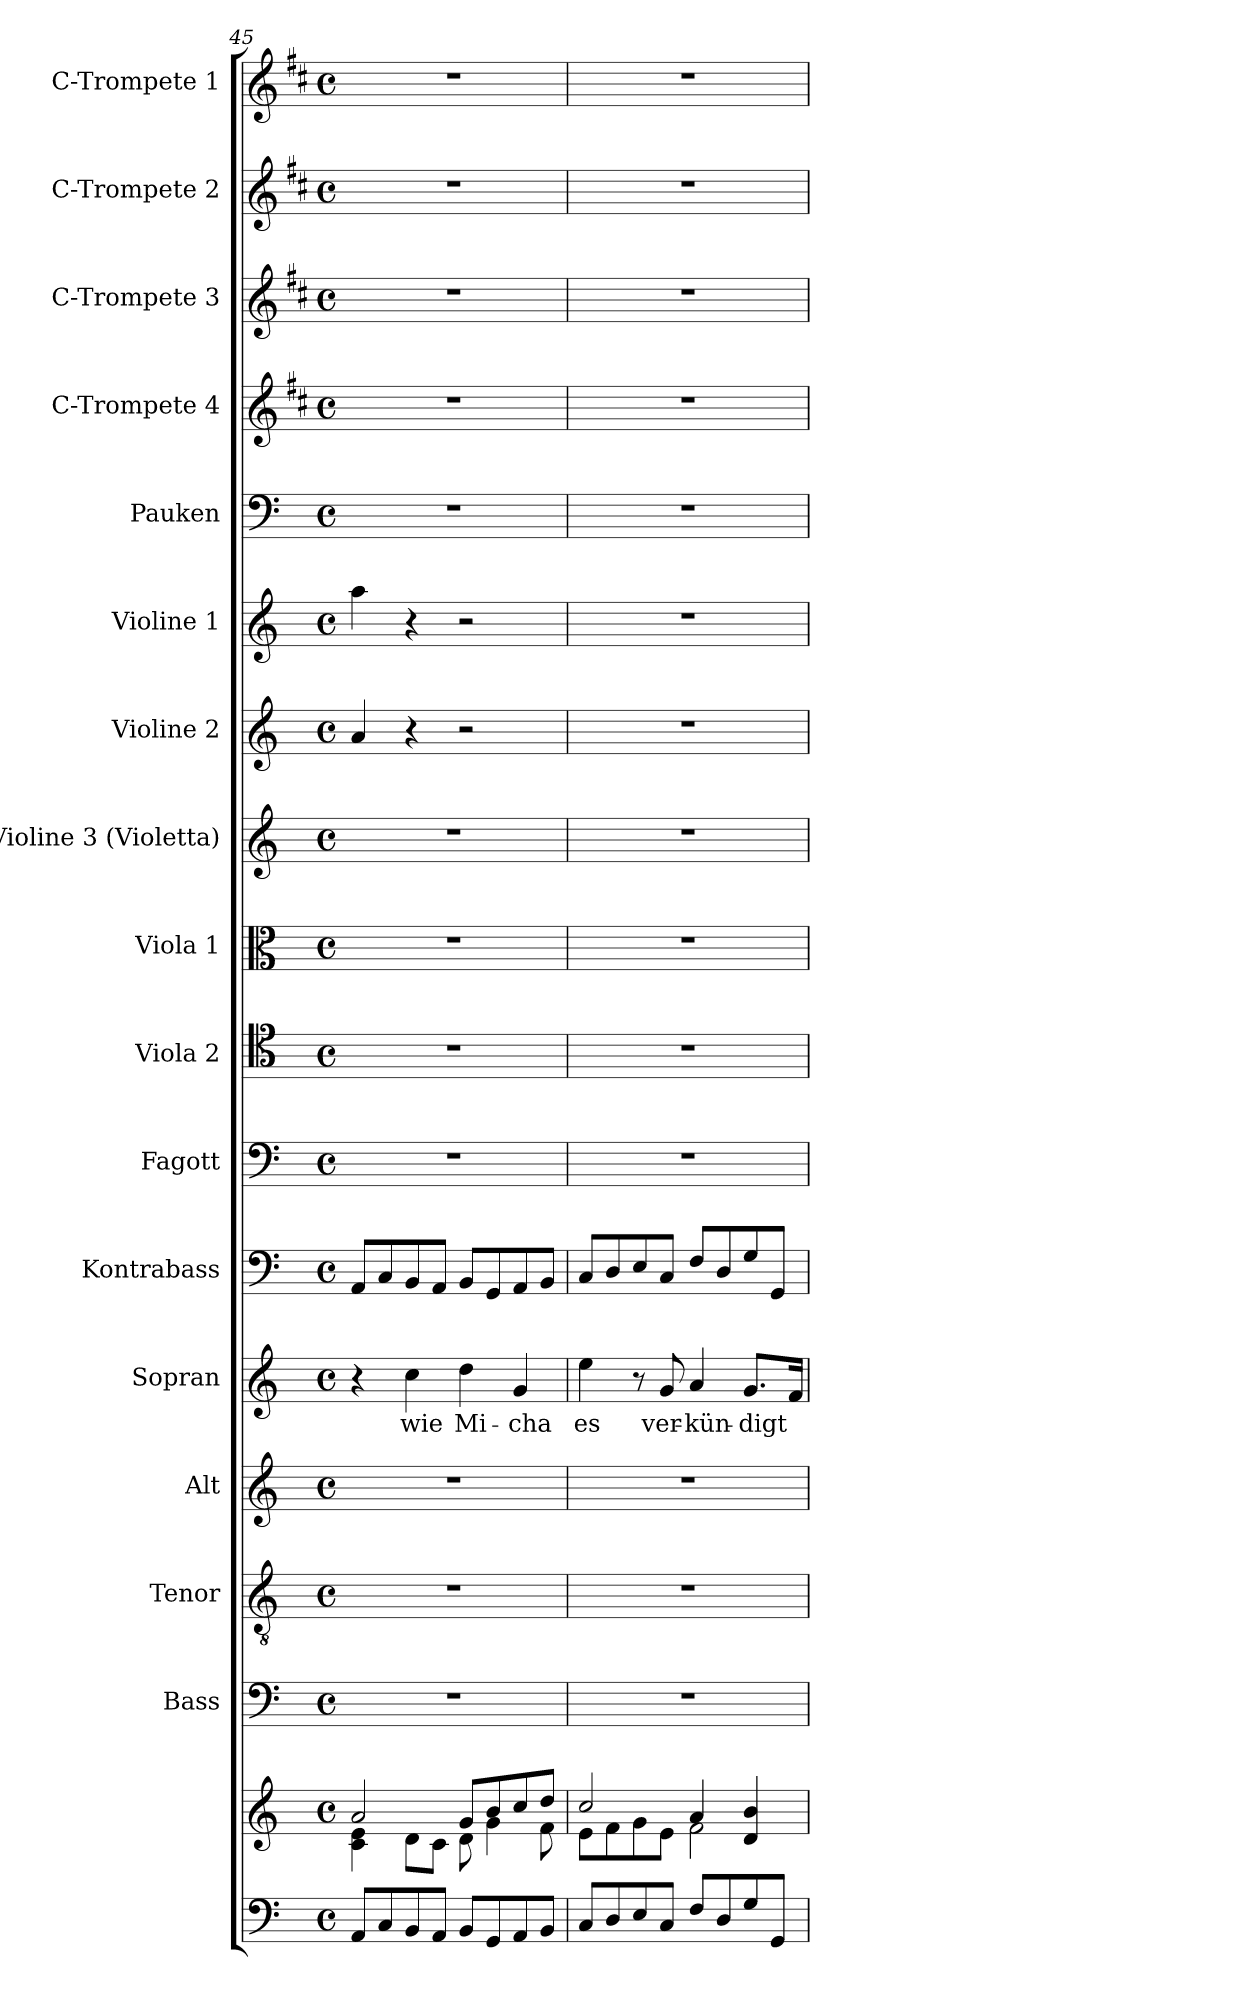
**kern	**kern	**kern	**kern	**kern	**kern	**text	**kern	**kern	**kern	**kern	**kern	**kern	**kern	**kern	**kern	**kern	**kern	**kern
*part17	*part17	*part16	*part15	*part14	*part13	*part13	*part12	*part11	*part10	*part9	*part8	*part7	*part6	*part5	*part4	*part3	*part2	*part1
*staff18	*staff17	*staff16	*staff15	*staff14	*staff13	*staff13	*staff12	*staff11	*staff10	*staff9	*staff8	*staff7	*staff6	*staff5	*staff4	*staff3	*staff2	*staff1
*	*	*I"Bass	*I"Tenor	*I"Alt	*I"Sopran	*	*I"Kontrabass	*I"Fagott	*I"Viola 2	*I"Viola 1	*I"Violine 3 (Violetta)	*I"Violine 2	*I"Violine 1	*I"Pauken	*I"C-Trompete 4	*I"C-Trompete 3	*I"C-Trompete 2	*I"C-Trompete 1
*	*	*I'B.	*I'T.	*I'A.	*I'S.	*	*I'Kb.	*I'Fg.	*I'Vla. 2	*I'Vla. 1	*I'Vl. 3	*I'Vl. 2	*I'Vl. 1	*I'Pk.	*I'C Trp. 4	*I'C Trp. 3	*I'C Trp. 2	*I'C Trp. 1
!!LO:PB:g=z
*clefF4	*clefG2	*clefF4	*clefGv2	*clefG2	*clefG2	*	*clefF4	*clefF4	*clefC4	*clefC3	*clefG2	*clefG2	*clefG2	*clefF4	*clefG2	*clefG2	*clefG2	*clefG2
*	*	*	*	*	*	*	*ITrd7c12	*	*	*	*	*	*	*	*ITrd1c2	*ITrd1c2	*ITrd1c2	*ITrd1c2
*k[]	*k[]	*k[]	*k[]	*k[]	*k[]	*	*k[]	*k[]	*k[]	*k[]	*k[]	*k[]	*k[]	*k[]	*k[]	*k[]	*k[]	*k[]
*C:	*C:	*C:	*C:	*C:	*C:	*	*C:	*C:	*C:	*C:	*C:	*C:	*C:	*C:	*C:	*C:	*C:	*C:
*M4/4	*M4/4	*M4/4	*M4/4	*M4/4	*M4/4	*	*M4/4	*M4/4	*M4/4	*M4/4	*M4/4	*M4/4	*M4/4	*M4/4	*M4/4	*M4/4	*M4/4	*M4/4
*met(c)	*met(c)	*met(c)	*met(c)	*met(c)	*met(c)	*	*met(c)	*met(c)	*met(c)	*met(c)	*met(c)	*met(c)	*met(c)	*met(c)	*met(c)	*met(c)	*met(c)	*met(c)
=45	=45	=45	=45	=45	=45	=45	=45	=45	=45	=45	=45	=45	=45	=45	=45	=45	=45	=45
*	*^	*	*	*	*	*	*	*	*	*	*	*	*	*	*	*	*	*
8AA/L	2a/	4c\ 4e\	1r	1r	1r	4r	.	8AAA/L	1r	1r	1r	1r	4a/	4aa\	1r	1r	1r	1r	1r
8C/	.	.	.	.	.	.	.	8CC/	.	.	.	.	.	.	.	.	.	.	.
!	!	!	!	!	!	!	!LO:LY:b	!	!	!	!	!	!	!	!	!	!	!	!
8BB/	.	8d\L	.	.	.	4cc\	wie	8BBB/	.	.	.	.	4r	4r	.	.	.	.	.
8AA/J	.	8c\J	.	.	.	.	.	8AAA/J	.	.	.	.	.	.	.	.	.	.	.
!	!	!	!	!	!	!	!LO:LY:b	!	!	!	!	!	!	!	!	!	!	!	!
8BB/L	8g/L	8d\	.	.	.	4dd\	Mi-	8BBB/L	.	.	.	.	2r	2r	.	.	.	.	.
8GG/	8b/	4g\	.	.	.	.	.	8GGG/	.	.	.	.	.	.	.	.	.	.	.
!	!	!	!	!	!	!	!LO:LY:b	!	!	!	!	!	!	!	!	!	!	!	!
8AA/	8cc/	.	.	.	.	4g/	-cha	8AAA/	.	.	.	.	.	.	.	.	.	.	.
8BB/J	8dd/J	8f\	.	.	.	.	.	8BBB/J	.	.	.	.	.	.	.	.	.	.	.
=46	=46	=46	=46	=46	=46	=46	=46	=46	=46	=46	=46	=46	=46	=46	=46	=46	=46	=46	=46
!	!	!	!	!	!	!	!LO:LY:b	!	!	!	!	!	!	!	!	!	!	!	!
8C/L	2cc/	8e\L	1r	1r	1r	4ee\	es	8CC/L	1r	1r	1r	1r	1r	1r	1r	1r	1r	1r	1r
8D/	.	8f\	.	.	.	.	.	8DD/	.	.	.	.	.	.	.	.	.	.	.
8E/	.	8g\	.	.	.	8r	.	8EE/	.	.	.	.	.	.	.	.	.	.	.
!	!	!	!	!	!	!	!LO:LY:b	!	!	!	!	!	!	!	!	!	!	!	!
8C/J	.	8e\J	.	.	.	8g/	ver-	8CC/J	.	.	.	.	.	.	.	.	.	.	.
!	!	!	!	!	!	!	!LO:LY:b	!	!	!	!	!	!	!	!	!	!	!	!
8F/L	4a/	2f\	.	.	.	4a/	-kün-	8FF/L	.	.	.	.	.	.	.	.	.	.	.
8D/	.	.	.	.	.	.	.	8DD/	.	.	.	.	.	.	.	.	.	.	.
!	!	!	!	!	!	!	!LO:LY:b	!	!	!	!	!	!	!	!	!	!	!	!
8G/	4d/ 4b/	.	.	.	.	8.g/L	-digt	8GG/	.	.	.	.	.	.	.	.	.	.	.
8GG/J	.	.	.	.	.	.	.	8GGG/J	.	.	.	.	.	.	.	.	.	.	.
.	.	.	.	.	.	16f/Jk	.	.	.	.	.	.	.	.	.	.	.	.	.
*	*v	*v	*	*	*	*	*	*	*	*	*	*	*	*	*	*	*	*	*
=	=	=	=	=	=	=	=	=	=	=	=	=	=	=	=	=	=	=
*-	*-	*-	*-	*-	*-	*-	*-	*-	*-	*-	*-	*-	*-	*-	*-	*-	*-	*-
